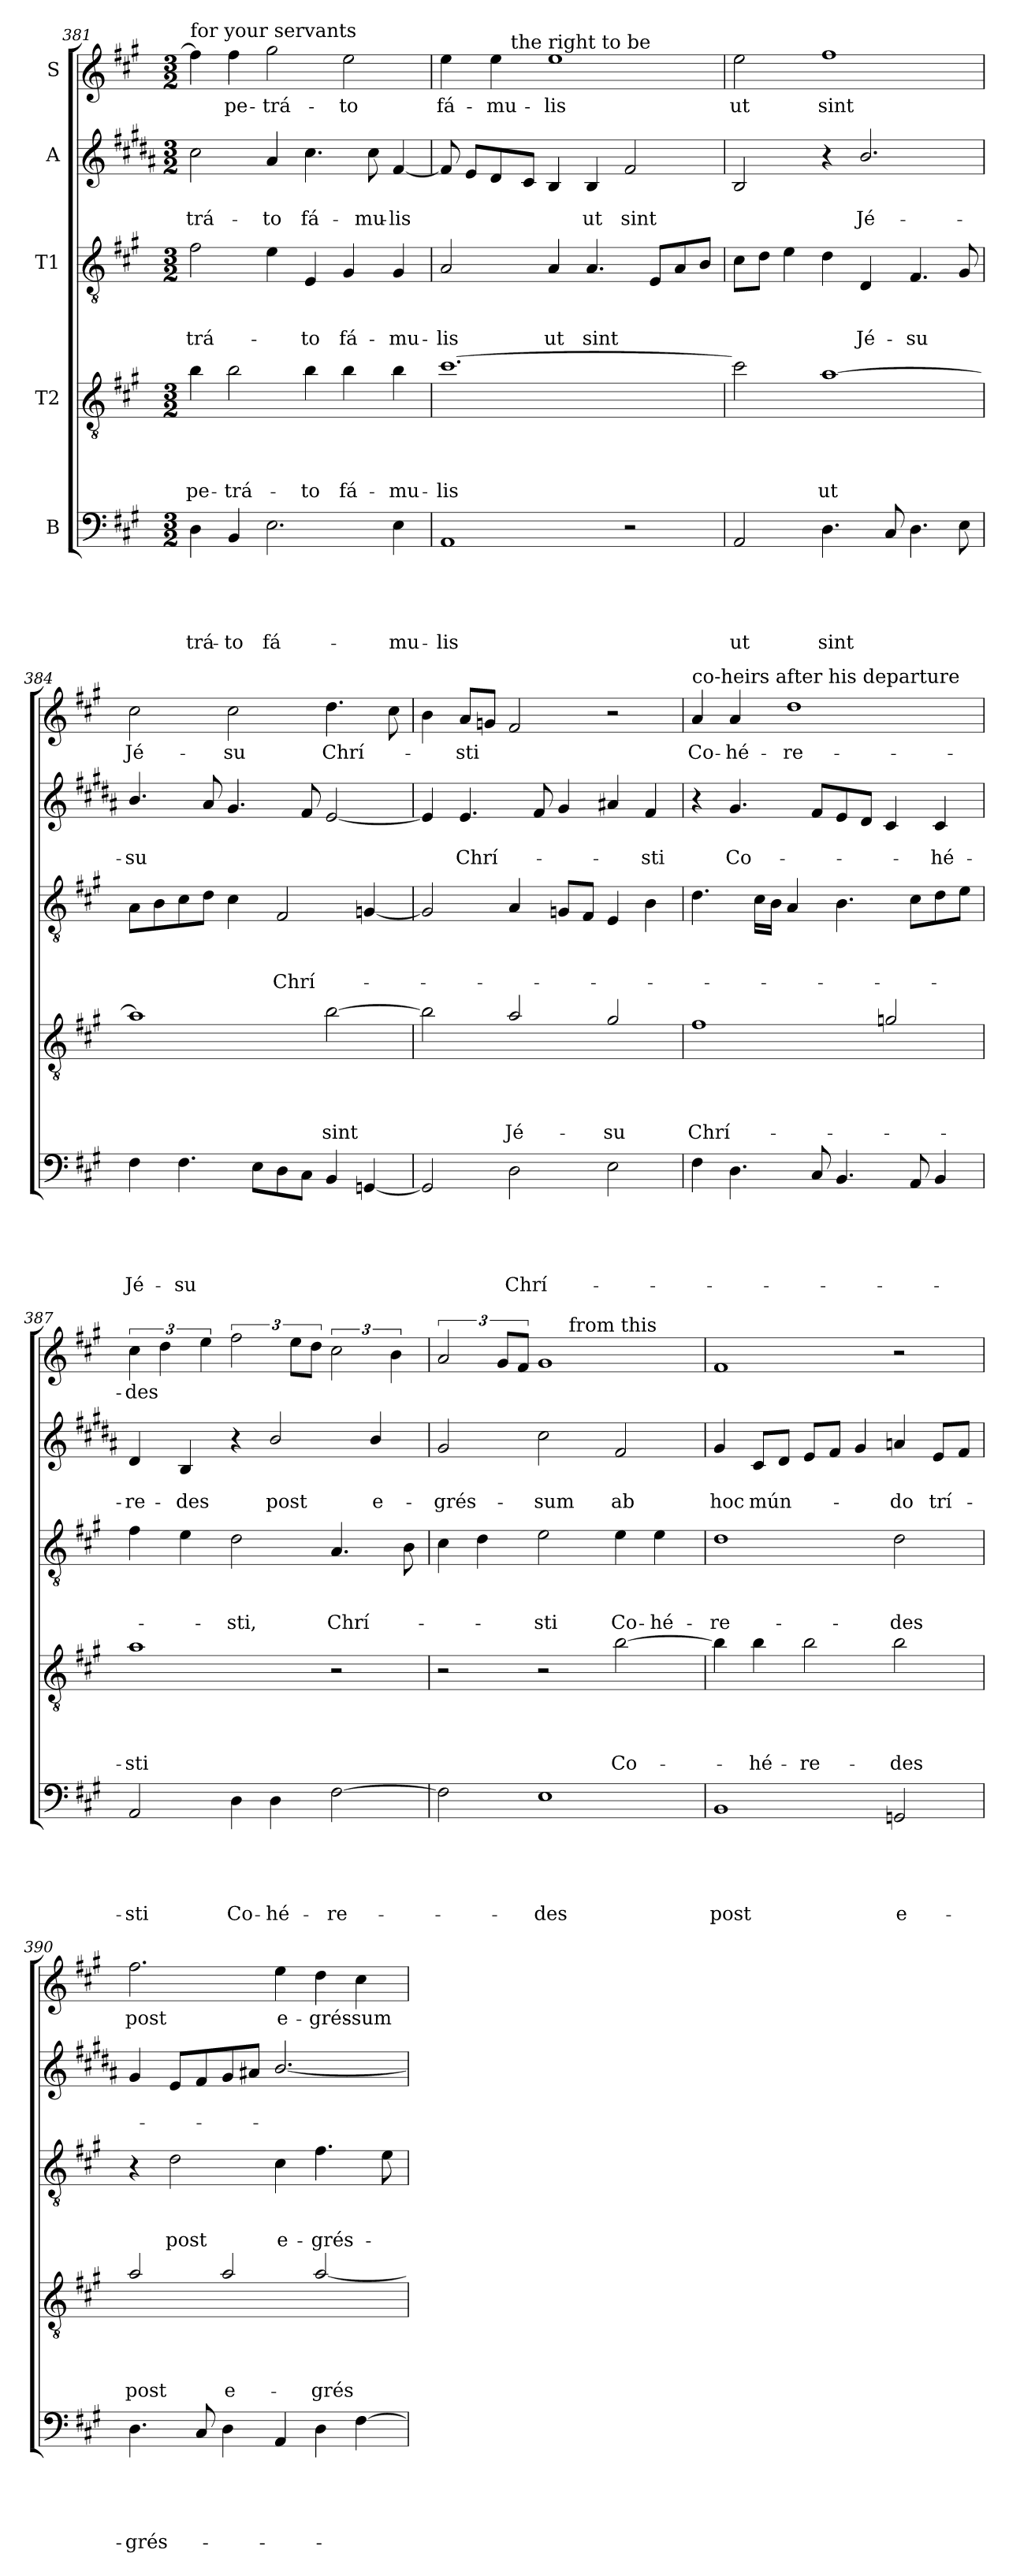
**kern	**text	**text	**text	**text	**text	**kern	**text	**text	**text	**text	**kern	**text	**text	**text	**kern	**text	**text	**kern	**text
*part5	*part5	*part5	*part5	*part5	*part5	*part4	*part4	*part4	*part4	*part4	*part3	*part3	*part3	*part3	*part2	*part2	*part2	*part1	*part1
*staff5	*staff5	*staff5	*staff5	*staff5	*staff5	*staff4	*staff4	*staff4	*staff4	*staff4	*staff3	*staff3	*staff3	*staff3	*staff2	*staff2	*staff2	*staff1	*staff1
*I"B	*	*	*	*	*	*I"T2	*	*	*	*	*I"T1	*	*	*	*I"A	*	*	*I"S	*
!!LO:PB:g=z
*clefF4	*	*	*	*	*	*clefGv2	*	*	*	*	*clefGv2	*	*	*	*clefG2	*	*	*clefG2	*
*	*	*	*	*	*	*ITrd8c14	*	*	*	*	*	*	*	*	*ITrd1c2	*	*	*	*
*k[f#c#g#]	*	*	*	*	*	*k[f#c#g#]	*	*	*	*	*k[f#c#g#]	*	*	*	*k[f#c#g#]	*	*	*k[f#c#g#]	*
*A:	*	*	*	*	*	*A:	*	*	*	*	*A:	*	*	*	*A:	*	*	*A:	*
*M3/2	*	*	*	*	*	*M3/2	*	*	*	*	*M3/2	*	*	*	*M3/2	*	*	*M3/2	*
=381	=381	=381	=381	=381	=381	=381	=381	=381	=381	=381	=381	=381	=381	=381	=381	=381	=381	=381	=381
!	!	!	!	!	!	!	!	!	!	!	!	!	!	!	!	!	!	!LO:TX:a:t=for your servants	!
!	!	!	!	!	!LO:LY:b	!	!	!	!	!LO:LY:b	!	!	!	!LO:LY:b	!	!	!LO:LY:b	!	!
4D\	.	.	.	.	-trá-	4B\	.	.	.	-pe-	2f#\	.	.	-trá-	2b\	.	-trá-	4ff#\]	.
!	!	!	!	!	!LO:LY:b	!	!	!	!	!LO:LY:b	!	!	!	!	!	!	!	!	!LO:LY:b
4BB/	.	.	.	.	-to	2B\	.	.	.	-trá-	.	.	.	.	.	.	.	4ff#\	-pe-
!	!	!	!	!	!LO:LY:b	!	!	!	!	!	!	!	!	!	!	!	!LO:LY:b	!	!LO:LY:b
2.E\	.	.	.	.	fá-	.	.	.	.	.	4e\	.	.	.	4g#/	.	-to	2gg#\	-trá-
!	!	!	!	!	!	!	!	!	!	!LO:LY:b	!	!	!	!LO:LY:b	!	!	!LO:LY:b	!	!
.	.	.	.	.	.	4B\	.	.	.	-to	4E/	.	.	-to	4.b\	.	fá-	.	.
!	!	!	!	!	!	!	!	!	!	!LO:LY:b	!	!	!	!LO:LY:b	!	!	!	!	!LO:LY:b
.	.	.	.	.	.	4B\	.	.	.	fá-	4G#/	.	.	fá-	.	.	.	2ee\	-to
!	!	!	!	!	!	!	!	!	!	!	!	!	!	!	!	!	!LO:LY:b	!	!
.	.	.	.	.	.	.	.	.	.	.	.	.	.	.	8b\	.	-mu-	.	.
!	!	!	!	!	!LO:LY:b	!	!	!	!	!LO:LY:b	!	!	!	!LO:LY:b	!	!	!LO:LY:b	!	!
4E\	.	.	.	.	-mu-	4B\	.	.	.	-mu-	4G#/	.	.	-mu-	[4e/	.	-lis	.	.
=382	=382	=382	=382	=382	=382	=382	=382	=382	=382	=382	=382	=382	=382	=382	=382	=382	=382	=382	=382
!	!	!	!	!	!LO:LY:b	!	!	!	!	!LO:LY:b	!	!	!	!LO:LY:b	!	!	!	!	!LO:LY:b
*	*	*	*	*	*	*	*	*	*	*	*	*	*	*	*	*	*	*^	*
1AA	.	.	.	.	-lis	[1.c#	.	.	.	-lis	2A/	.	.	-lis	8e/]	.	.	4ee\	3ryy	fá-
.	.	.	.	.	.	.	.	.	.	.	.	.	.	.	8d/L	.	.	.	.	.
!	!	!	!	!	!	!	!	!	!	!	!	!	!	!	!	!	!	!	!	!LO:LY:b
.	.	.	.	.	.	.	.	.	.	.	.	.	.	.	8c#/	.	.	4ee\	.	-mu-
!	!	!	!	!	!	!	!	!	!	!	!	!	!	!	!	!	!	!	!LO:TX:a:t=the right to be	!
.	.	.	.	.	.	.	.	.	.	.	.	.	.	.	.	.	.	.	3%2..ryy	.
.	.	.	.	.	.	.	.	.	.	.	.	.	.	.	8B/J	.	.	.	.	.
!	!	!	!	!	!	!	!	!	!	!	!	!	!	!LO:LY:b	!	!	!	!	!	!LO:LY:b
.	.	.	.	.	.	.	.	.	.	.	4A/	.	.	ut	4A/	.	.	1ee	.	-lis
!	!	!	!	!	!	!	!	!	!	!	!	!	!	!LO:LY:b	!	!	!LO:LY:b	!	!	!
.	.	.	.	.	.	.	.	.	.	.	4.A/	.	.	sint	4A/	.	ut	.	.	.
!	!	!	!	!	!	!	!	!	!	!	!	!	!	!	!	!	!LO:LY:b	!	!	!
2r	.	.	.	.	.	.	.	.	.	.	.	.	.	.	2e/	.	sint	.	.	.
.	.	.	.	.	.	.	.	.	.	.	8E/L	.	.	.	.	.	.	.	.	.
.	.	.	.	.	.	.	.	.	.	.	8A/	.	.	.	.	.	.	.	.	.
.	.	.	.	.	.	.	.	.	.	.	8B/J	.	.	.	.	.	.	.	.	.
=383	=383	=383	=383	=383	=383	=383	=383	=383	=383	=383	=383	=383	=383	=383	=383	=383	=383	=383	=383	=383
!	!	!	!	!	!	!	!	!	!	!	!	!	!	!	!	!	!	!LO:TX:a:t=Jesus Christ's	!	!
!	!	!	!	!	!LO:LY:b	!	!	!	!	!	!	!	!	!	!	!	!	!	!	!LO:LY:b
*	*	*	*	*	*	*	*	*	*	*	*	*	*	*	*	*	*	*v	*v	*
2AA/	.	.	.	.	ut	2c#\]	.	.	.	.	8c#\L	.	.	.	2A/	.	.	2ee\	ut
.	.	.	.	.	.	.	.	.	.	.	8d\J	.	.	.	.	.	.	.	.
.	.	.	.	.	.	.	.	.	.	.	4e\	.	.	.	.	.	.	.	.
!	!	!	!	!	!LO:LY:b	!	!	!	!	!LO:LY:b	!	!	!	!	!	!	!	!	!LO:LY:b
4.D\	.	.	.	.	sint	[1A	.	.	.	ut	4d\	.	.	.	4r	.	.	1ff#	sint
!	!	!	!	!	!	!	!	!	!	!	!	!	!	!LO:LY:b	!	!	!LO:LY:b	!	!
.	.	.	.	.	.	.	.	.	.	.	4D/	.	.	Jé-	2.a/	.	Jé-	.	.
8C#/	.	.	.	.	.	.	.	.	.	.	.	.	.	.	.	.	.	.	.
!	!	!	!	!	!	!	!	!	!	!	!	!	!	!LO:LY:b	!	!	!	!	!
4.D\	.	.	.	.	.	.	.	.	.	.	4.F#/	.	.	-su	.	.	.	.	.
8E\	.	.	.	.	.	.	.	.	.	.	8G#/	.	.	.	.	.	.	.	.
!!LO:LB:g=z
=384	=384	=384	=384	=384	=384	=384	=384	=384	=384	=384	=384	=384	=384	=384	=384	=384	=384	=384	=384
!	!	!	!	!	!LO:LY:b	!	!	!	!	!	!	!	!	!	!	!	!LO:LY:b	!	!LO:LY:b
4F#\	.	.	.	.	Jé-	1A]	.	.	.	.	8A\L	.	.	.	4.a/	.	-su	2cc#\	Jé-
.	.	.	.	.	.	.	.	.	.	.	8B\	.	.	.	.	.	.	.	.
!	!	!	!	!	!LO:LY:b	!	!	!	!	!	!	!	!	!	!	!	!	!	!
4.F#\	.	.	.	.	-su	.	.	.	.	.	8c#\	.	.	.	.	.	.	.	.
.	.	.	.	.	.	.	.	.	.	.	8d\J	.	.	.	8g#/	.	.	.	.
!	!	!	!	!	!	!	!	!	!	!	!	!	!	!	!	!	!	!	!LO:LY:b
.	.	.	.	.	.	.	.	.	.	.	4c#\	.	.	.	4.f#/	.	.	2cc#\	-su
8E\L	.	.	.	.	.	.	.	.	.	.	.	.	.	.	.	.	.	.	.
!	!	!	!	!	!	!	!	!	!	!	!	!	!	!LO:LY:b	!	!	!	!	!
8D\	.	.	.	.	.	.	.	.	.	.	2F#/	.	.	Chrí-	.	.	.	.	.
8C#\J	.	.	.	.	.	.	.	.	.	.	.	.	.	.	8e/	.	.	.	.
!	!	!	!	!	!	!	!	!	!	!LO:LY:b	!	!	!	!	!	!	!	!	!LO:LY:b
4BB/	.	.	.	.	.	[2B\	.	.	.	sint	.	.	.	.	[2d/	.	.	4.dd\	Chrí-
[4GGn/	.	.	.	.	.	.	.	.	.	.	[4Gn/	.	.	.	.	.	.	.	.
.	.	.	.	.	.	.	.	.	.	.	.	.	.	.	.	.	.	8cc#\	.
=385	=385	=385	=385	=385	=385	=385	=385	=385	=385	=385	=385	=385	=385	=385	=385	=385	=385	=385	=385
2GG/]	.	.	.	.	.	2B\]	.	.	.	.	2G/]	.	.	.	4d/]	.	.	4b\	.
!	!	!	!	!	!	!	!	!	!	!	!	!	!	!	!	!	!LO:LY:b	!	!LO:LY:b
.	.	.	.	.	.	.	.	.	.	.	.	.	.	.	4.d/	.	Chrí-	8a/L	-sti
.	.	.	.	.	.	.	.	.	.	.	.	.	.	.	.	.	.	8g/J	.
!	!	!	!	!	!LO:LY:b	!	!	!	!	!LO:LY:b	!	!	!	!	!	!	!	!	!
2D\	.	.	.	.	Chrí-	2A/	.	.	.	Jé-	4A/	.	.	.	.	.	.	2f#/	.
.	.	.	.	.	.	.	.	.	.	.	.	.	.	.	8e/	.	.	.	.
.	.	.	.	.	.	.	.	.	.	.	8G/L	.	.	.	4f#/	.	.	.	.
.	.	.	.	.	.	.	.	.	.	.	8F#/J	.	.	.	.	.	.	.	.
!	!	!	!	!	!	!	!	!	!	!LO:LY:b	!	!	!	!	!	!	!	!	!
2E\	.	.	.	.	.	2G#/	.	.	.	-su	4E/	.	.	.	4g#X/	.	.	2r	.
!	!	!	!	!	!	!	!	!	!	!	!	!	!	!	!	!	!LO:LY:b	!	!
.	.	.	.	.	.	.	.	.	.	.	4B\	.	.	.	4e/	.	-sti	.	.
=386	=386	=386	=386	=386	=386	=386	=386	=386	=386	=386	=386	=386	=386	=386	=386	=386	=386	=386	=386
!	!	!	!	!	!	!	!	!	!	!	!	!	!	!	!	!	!	!LO:TX:a:t=co-heirs after his departure	!
!	!	!	!	!	!	!	!	!	!	!LO:LY:b	!	!	!	!	!	!	!	!	!LO:LY:b
4F#\	.	.	.	.	.	1F#	.	.	.	Chrí-	4.d\	.	.	.	4r	.	.	4a/	Co-
!	!	!	!	!	!	!	!	!	!	!	!	!	!	!	!	!	!LO:LY:b	!	!LO:LY:b
4.D\	.	.	.	.	.	.	.	.	.	.	.	.	.	.	4.f#/	.	Co-	4a/	-hé-
.	.	.	.	.	.	.	.	.	.	.	16c#\LL	.	.	.	.	.	.	.	.
.	.	.	.	.	.	.	.	.	.	.	16B\JJ	.	.	.	.	.	.	.	.
!	!	!	!	!	!	!	!	!	!	!	!	!	!	!	!	!	!	!	!LO:LY:b
.	.	.	.	.	.	.	.	.	.	.	4A/	.	.	.	.	.	.	1dd	-re-
8C#/	.	.	.	.	.	.	.	.	.	.	.	.	.	.	8e/L	.	.	.	.
4.BB/	.	.	.	.	.	.	.	.	.	.	4.B\	.	.	.	8d/	.	.	.	.
.	.	.	.	.	.	.	.	.	.	.	.	.	.	.	8c#/J	.	.	.	.
.	.	.	.	.	.	2Gn/	.	.	.	.	.	.	.	.	4B/	.	.	.	.
8AA/	.	.	.	.	.	.	.	.	.	.	8c#\L	.	.	.	.	.	.	.	.
!	!	!	!	!	!	!	!	!	!	!	!	!	!	!	!	!	!LO:LY:b	!	!
4BB/	.	.	.	.	.	.	.	.	.	.	8d\	.	.	.	4B/	.	-hé-	.	.
.	.	.	.	.	.	.	.	.	.	.	8e\J	.	.	.	.	.	.	.	.
!!LO:PB:g=z
=387	=387	=387	=387	=387	=387	=387	=387	=387	=387	=387	=387	=387	=387	=387	=387	=387	=387	=387	=387
!	!	!	!	!	!LO:LY:b	!	!	!	!	!LO:LY:b	!	!	!	!	!	!	!LO:LY:b	!	!LO:LY:b
2AA/	.	.	.	.	-sti	1A	.	.	.	-sti	4f#\	.	.	.	4c#/	.	-re-	6cc#\	-des
.	.	.	.	.	.	.	.	.	.	.	.	.	.	.	.	.	.	6dd\	.
!	!	!	!	!	!	!	!	!	!	!	!	!	!	!	!	!	!LO:LY:b	!	!
.	.	.	.	.	.	.	.	.	.	.	4e\	.	.	.	4A/	.	-des	.	.
.	.	.	.	.	.	.	.	.	.	.	.	.	.	.	.	.	.	6ee\	.
!	!	!	!	!	!LO:LY:b	!	!	!	!	!	!	!	!	!LO:LY:b	!	!	!	!	!
4D\	.	.	.	.	Co-	.	.	.	.	.	2d\	.	.	-sti,	4r	.	.	3ff#\	.
!	!	!	!	!	!LO:LY:b	!	!	!	!	!	!	!	!	!	!	!	!LO:LY:b	!	!
4D\	.	.	.	.	-hé-	.	.	.	.	.	.	.	.	.	2a/	.	post	.	.
.	.	.	.	.	.	.	.	.	.	.	.	.	.	.	.	.	.	12ee\L	.
.	.	.	.	.	.	.	.	.	.	.	.	.	.	.	.	.	.	12dd\J	.
!	!	!	!	!	!LO:LY:b	!	!	!	!	!	!	!	!	!LO:LY:b	!	!	!	!	!
[2F#\	.	.	.	.	-re-	2r	.	.	.	.	4.A/	.	.	Chrí-	.	.	.	3cc#\	.
!	!	!	!	!	!	!	!	!	!	!	!	!	!	!	!	!	!LO:LY:b	!	!
.	.	.	.	.	.	.	.	.	.	.	.	.	.	.	4a/	.	e-	.	.
.	.	.	.	.	.	.	.	.	.	.	.	.	.	.	.	.	.	6b\	.
.	.	.	.	.	.	.	.	.	.	.	8B\	.	.	.	.	.	.	.	.
=388	=388	=388	=388	=388	=388	=388	=388	=388	=388	=388	=388	=388	=388	=388	=388	=388	=388	=388	=388
!	!	!	!	!	!	!	!	!	!	!	!	!	!	!	!	!	!LO:LY:b	!	!
*	*	*	*	*	*	*	*	*	*	*	*	*	*	*	*	*	*	*^	*
2F#\]	.	.	.	.	.	2r	.	.	.	.	4c#\	.	.	.	2f#/	.	-grés-	3a/	3%2ryy	.
.	.	.	.	.	.	.	.	.	.	.	4d\	.	.	.	.	.	.	.	.	.
.	.	.	.	.	.	.	.	.	.	.	.	.	.	.	.	.	.	12g#/L	.	.
.	.	.	.	.	.	.	.	.	.	.	.	.	.	.	.	.	.	12f#/J	.	.
!	!	!	!	!	!LO:LY:b	!	!	!	!	!	!	!	!	!LO:LY:b	!	!	!LO:LY:b	!	!	!
1E	.	.	.	.	-des	2r	.	.	.	.	2e\	.	.	-sti	2b\	.	-sum	1g#	.	.
!	!	!	!	!	!	!	!	!	!	!	!	!	!	!	!	!	!	!	!LO:TX:a:t=from this	!
.	.	.	.	.	.	.	.	.	.	.	.	.	.	.	.	.	.	.	3%2ryy	.
!	!	!	!	!	!	!	!	!	!	!LO:LY:b	!	!	!	!LO:LY:b	!	!	!LO:LY:b	!	!	!
.	.	.	.	.	.	[2B\	.	.	.	Co-	4e\	.	.	Co-	2e/	.	ab	.	.	.
!	!	!	!	!	!	!	!	!	!	!	!	!	!	!LO:LY:b	!	!	!	!	!	!
.	.	.	.	.	.	.	.	.	.	.	4e\	.	.	-hé-	.	.	.	.	.	.
.	.	.	.	.	.	.	.	.	.	.	.	.	.	.	.	.	.	.	6ryy	.
=389	=389	=389	=389	=389	=389	=389	=389	=389	=389	=389	=389	=389	=389	=389	=389	=389	=389	=389	=389	=389
!	!	!	!	!	!	!	!	!	!	!	!	!	!	!	!	!	!	!LO:TX:a:t=unhappy world.	!	!
!	!	!	!	!	!LO:LY:b	!	!	!	!	!	!	!	!	!LO:LY:b	!	!	!LO:LY:b	!	!	!
*	*	*	*	*	*	*	*	*	*	*	*	*	*	*	*	*	*	*v	*v	*
1BB	.	.	.	.	post	4B\]	.	.	.	.	1d	.	.	-re-	4f#/	.	hoc	1f#	.
!	!	!	!	!	!	!	!	!	!	!LO:LY:b	!	!	!	!	!	!	!LO:LY:b	!	!
.	.	.	.	.	.	4B\	.	.	.	-hé-	.	.	.	.	8B/L	.	mún-	.	.
.	.	.	.	.	.	.	.	.	.	.	.	.	.	.	8c#/J	.	.	.	.
!	!	!	!	!	!	!	!	!	!	!LO:LY:b	!	!	!	!	!	!	!	!	!
.	.	.	.	.	.	2B\	.	.	.	-re-	.	.	.	.	8d/L	.	.	.	.
.	.	.	.	.	.	.	.	.	.	.	.	.	.	.	8e/J	.	.	.	.
.	.	.	.	.	.	.	.	.	.	.	.	.	.	.	4f#/	.	.	.	.
!	!	!	!	!	!LO:LY:b	!	!	!	!	!LO:LY:b	!	!	!	!LO:LY:b	!	!	!LO:LY:b	!	!
2GGn/	.	.	.	.	e-	2B\	.	.	.	-des	2d\	.	.	-des	4gn/	.	-do	2r	.
!	!	!	!	!	!	!	!	!	!	!	!	!	!	!	!	!	!LO:LY:b	!	!
.	.	.	.	.	.	.	.	.	.	.	.	.	.	.	8d/L	.	trí-	.	.
.	.	.	.	.	.	.	.	.	.	.	.	.	.	.	8e/J	.	.	.	.
!!LO:LB:g=z
=390	=390	=390	=390	=390	=390	=390	=390	=390	=390	=390	=390	=390	=390	=390	=390	=390	=390	=390	=390
!	!	!	!	!	!LO:LY:b	!	!	!	!	!LO:LY:b	!	!	!	!	!	!	!	!	!LO:LY:b
4.D\	.	.	.	.	-grés-	2A/	.	.	.	post	4r	.	.	.	4f#/	.	.	2.ff#\	post
!	!	!	!	!	!	!	!	!	!	!	!	!	!	!LO:LY:b	!	!	!	!	!
.	.	.	.	.	.	.	.	.	.	.	2d\	.	.	post	8d/L	.	.	.	.
8C#/	.	.	.	.	.	.	.	.	.	.	.	.	.	.	8e/	.	.	.	.
!	!	!	!	!	!	!	!	!	!	!LO:LY:b	!	!	!	!	!	!	!	!	!
4D\	.	.	.	.	.	2A/	.	.	.	e-	.	.	.	.	8f#/	.	.	.	.
.	.	.	.	.	.	.	.	.	.	.	.	.	.	.	8g#X/J	.	.	.	.
!	!	!	!	!	!	!	!	!	!	!	!	!	!	!LO:LY:b	!	!	!	!	!LO:LY:b
4AA/	.	.	.	.	.	.	.	.	.	.	4c#\	.	.	e-	[2.a/	.	.	4ee\	e-
!	!	!	!	!	!	!	!	!	!	!LO:LY:b	!	!	!	!LO:LY:b	!	!	!	!	!LO:LY:b
4D\	.	.	.	.	.	[2A/	.	.	.	-grés-	4.f#\	.	.	-grés-	.	.	.	4dd\	-grés-
!	!	!	!	!	!	!	!	!	!	!	!	!	!	!	!	!	!	!	!LO:LY:b
[4F#\	.	.	.	.	.	.	.	.	.	.	.	.	.	.	.	.	.	4cc#\	-sum
.	.	.	.	.	.	.	.	.	.	.	8e\	.	.	.	.	.	.	.	.
=	=	=	=	=	=	=	=	=	=	=	=	=	=	=	=	=	=	=	=
*-	*-	*-	*-	*-	*-	*-	*-	*-	*-	*-	*-	*-	*-	*-	*-	*-	*-	*-	*-
